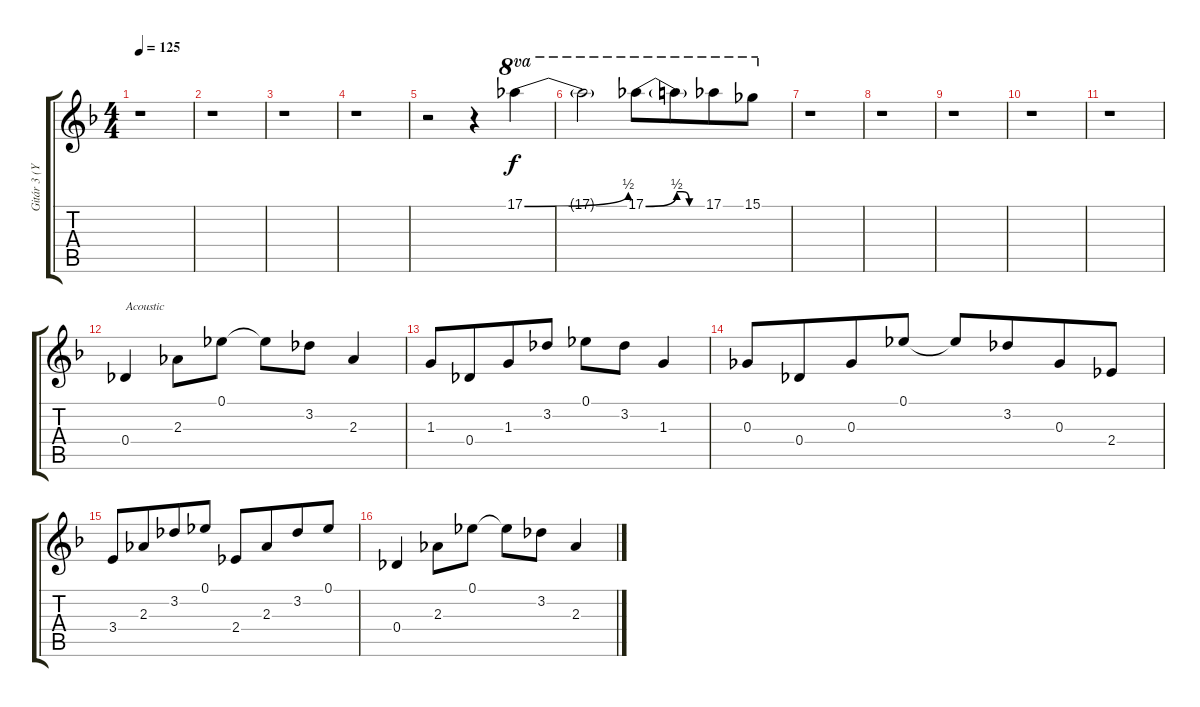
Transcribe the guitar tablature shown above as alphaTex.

\track ("Gitár 3 (Yngwie Malmsteen)" "Gitár 3 (Y") {instrument distortionguitar}
\staff {score tabs}
\tuning (Eb4 Bb3 Gb3 Db3 Ab2 Eb2) {hide}
\ts (4 4)
\tempo 125
\clef g2
\ks f
r.1{dy f} |
r.1 |
r.1 |
r.1 |
r.2 r.4 17.1{be (bend 0 0 60 2)}.4{ot 8va} |
17.1{t}.2{ot 8va} 17.1{be (bend 0 0 60 2)}.8{ot 8va} 17.1{be (custom 0 2 15 2 30 0 60 0) t}.8{ot 8va beam merge} 17.1.8{ot 8va} 15.1.8{ot 8va} |
r.1 |
r.1 |
r.1 |
r.1 |
r.1 |
0.4.4{txt "Acoustic" instrument acousticguitarsteel} 2.3.8 0.1.8 0.1{t}.8 3.2.8 2.3.4 |
1.3.8 0.4.8{beam merge} 1.3.8 3.2.8 0.1.8 3.2.8 1.3.4 |
0.3.8 0.4.8{beam merge} 0.3.8 0.1.8 0.1{t}.8 3.2.8{beam merge} 0.3.8 2.4.8 |
3.4.8 2.3.8{beam merge} 3.2.8 0.1.8 2.4.8 2.3.8{beam merge} 3.2.8 0.1.8 |
0.4.4 2.3.8 0.1.8 0.1{t}.8 3.2.8 2.3.4
